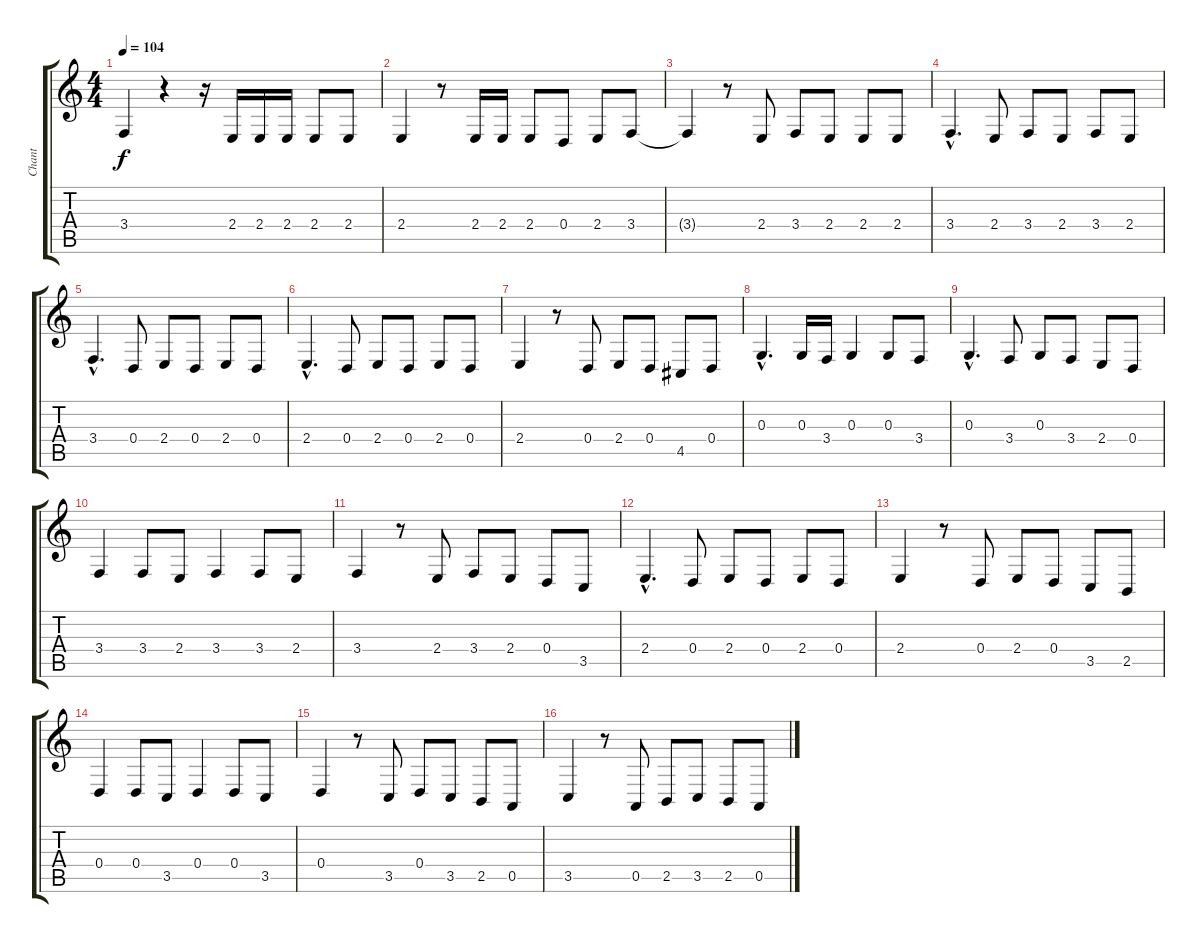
\track ("Chant" "Chant") {instrument tangoaccordion}
\staff {score tabs}
\tuning (E4 B3 G3 D3 A2 E2) {hide}
\ts (4 4)
\tempo 104
\clef g2
\ks c
3.4{t}.4{dy f} r.4 r.16 2.4.16 2.4.16 2.4.16 2.4.8 2.4.8 |
2.4.4 r.8 2.4.16 2.4.16 2.4.8 0.4.8 2.4.8 3.4.8 |
3.4{t}.4 r.8 2.4.8 3.4.8 2.4.8 2.4.8 2.4.8 |
3.4{hac}.4{d} 2.4.8 3.4.8 2.4.8 3.4.8 2.4.8 |
3.4{hac}.4{d} 0.4.8 2.4.8 0.4.8 2.4.8 0.4.8 |
2.4{hac}.4{d} 0.4.8 2.4.8 0.4.8 2.4.8 0.4.8 |
2.4.4 r.8 0.4.8 2.4.8 0.4.8 4.5.8 0.4.8 |
0.3{hac}.4{d} 0.3.16 3.4.16 0.3.4 0.3.8 3.4.8 |
0.3{hac}.4{d} 3.4.8 0.3.8 3.4.8 2.4.8 0.4.8 |
3.4.4 3.4.8 2.4.8 3.4.4 3.4.8 2.4.8 |
3.4.4 r.8 2.4.8 3.4.8 2.4.8 0.4.8 3.5.8 |
2.4{hac}.4{d} 0.4.8 2.4.8 0.4.8 2.4.8 0.4.8 |
2.4.4 r.8 0.4.8 2.4.8 0.4.8 3.5.8 2.5.8 |
0.4.4 0.4.8 3.5.8 0.4.4 0.4.8 3.5.8 |
0.4.4 r.8 3.5.8 0.4.8 3.5.8 2.5.8 0.5.8 |
3.5.4 r.8 0.5.8 2.5.8 3.5.8 2.5.8 0.5.8
